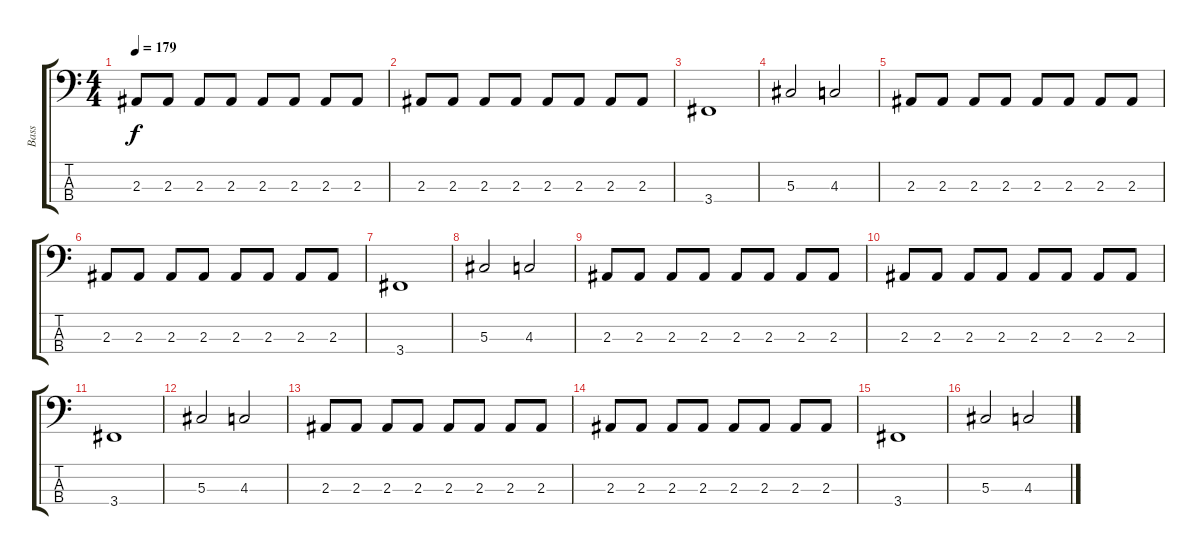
\track ("Bass" "Bass") {instrument electricbassfinger}
\staff {score tabs}
\tuning (Gb2 Db2 Ab1 Eb1) {hide}
\ts (4 4)
\tempo 179
\clef f4
\ks c
2.3.8{dy f} 2.3.8 2.3.8 2.3.8 2.3.8 2.3.8 2.3.8 2.3.8 |
2.3.8 2.3.8 2.3.8 2.3.8 2.3.8 2.3.8 2.3.8 2.3.8 |
3.4.1 |
5.3.2 4.3.2 |
2.3.8 2.3.8 2.3.8 2.3.8 2.3.8 2.3.8 2.3.8 2.3.8 |
2.3.8 2.3.8 2.3.8 2.3.8 2.3.8 2.3.8 2.3.8 2.3.8 |
3.4.1 |
5.3.2 4.3.2 |
2.3.8 2.3.8 2.3.8 2.3.8 2.3.8 2.3.8 2.3.8 2.3.8 |
2.3.8 2.3.8 2.3.8 2.3.8 2.3.8 2.3.8 2.3.8 2.3.8 |
3.4.1 |
5.3.2 4.3.2 |
2.3.8 2.3.8 2.3.8 2.3.8 2.3.8 2.3.8 2.3.8 2.3.8 |
2.3.8 2.3.8 2.3.8 2.3.8 2.3.8 2.3.8 2.3.8 2.3.8 |
3.4.1 |
5.3.2 4.3.2
